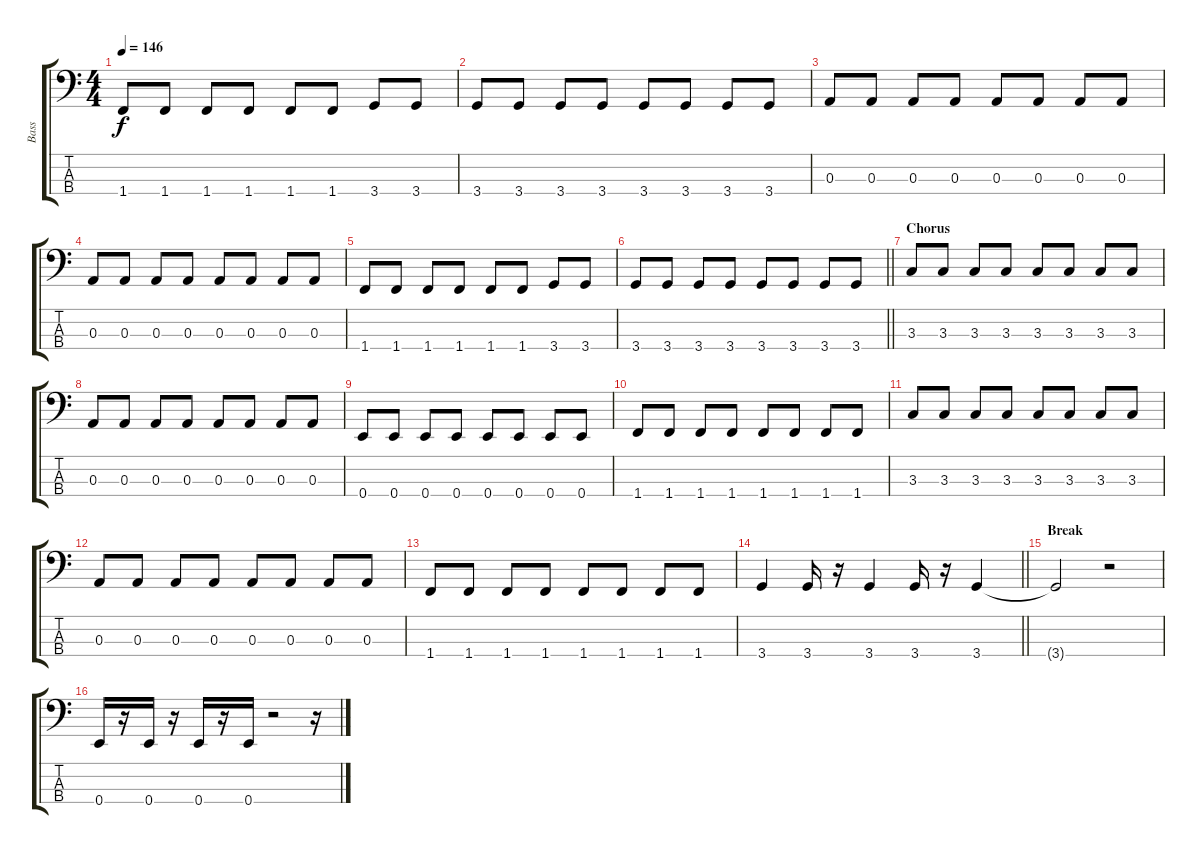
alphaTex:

\track ("Bass" "Bass") {instrument electricbasspick}
\staff {score tabs}
\tuning (G2 D2 A1 E1) {hide}
\ts (4 4)
\tempo 146
\clef f4
\ks c
1.4.8{dy f} 1.4.8 1.4.8 1.4.8 1.4.8 1.4.8 3.4.8 3.4.8 |
3.4.8 3.4.8 3.4.8 3.4.8 3.4.8 3.4.8 3.4.8 3.4.8 |
0.3.8 0.3.8 0.3.8 0.3.8 0.3.8 0.3.8 0.3.8 0.3.8 |
0.3.8 0.3.8 0.3.8 0.3.8 0.3.8 0.3.8 0.3.8 0.3.8 |
1.4.8 1.4.8 1.4.8 1.4.8 1.4.8 1.4.8 3.4.8 3.4.8 |
\barLineRight lightlight
3.4.8 3.4.8 3.4.8 3.4.8 3.4.8 3.4.8 3.4.8 3.4.8 |
\section ("" "Chorus")
3.3.8 3.3.8 3.3.8 3.3.8 3.3.8 3.3.8 3.3.8 3.3.8 |
0.3.8 0.3.8 0.3.8 0.3.8 0.3.8 0.3.8 0.3.8 0.3.8 |
0.4.8 0.4.8 0.4.8 0.4.8 0.4.8 0.4.8 0.4.8 0.4.8 |
1.4.8 1.4.8 1.4.8 1.4.8 1.4.8 1.4.8 1.4.8 1.4.8 |
3.3.8 3.3.8 3.3.8 3.3.8 3.3.8 3.3.8 3.3.8 3.3.8 |
0.3.8 0.3.8 0.3.8 0.3.8 0.3.8 0.3.8 0.3.8 0.3.8 |
1.4.8 1.4.8 1.4.8 1.4.8 1.4.8 1.4.8 1.4.8 1.4.8 |
\barLineRight lightlight
3.4.4 3.4.16 r.16 3.4.4 3.4.16 r.16 3.4.4 |
\section ("" "Break")
3.4{t}.2 r.2 |
0.4.16 r.16 0.4.16 r.16 0.4.16 r.16 0.4.16 r.2 r.16
